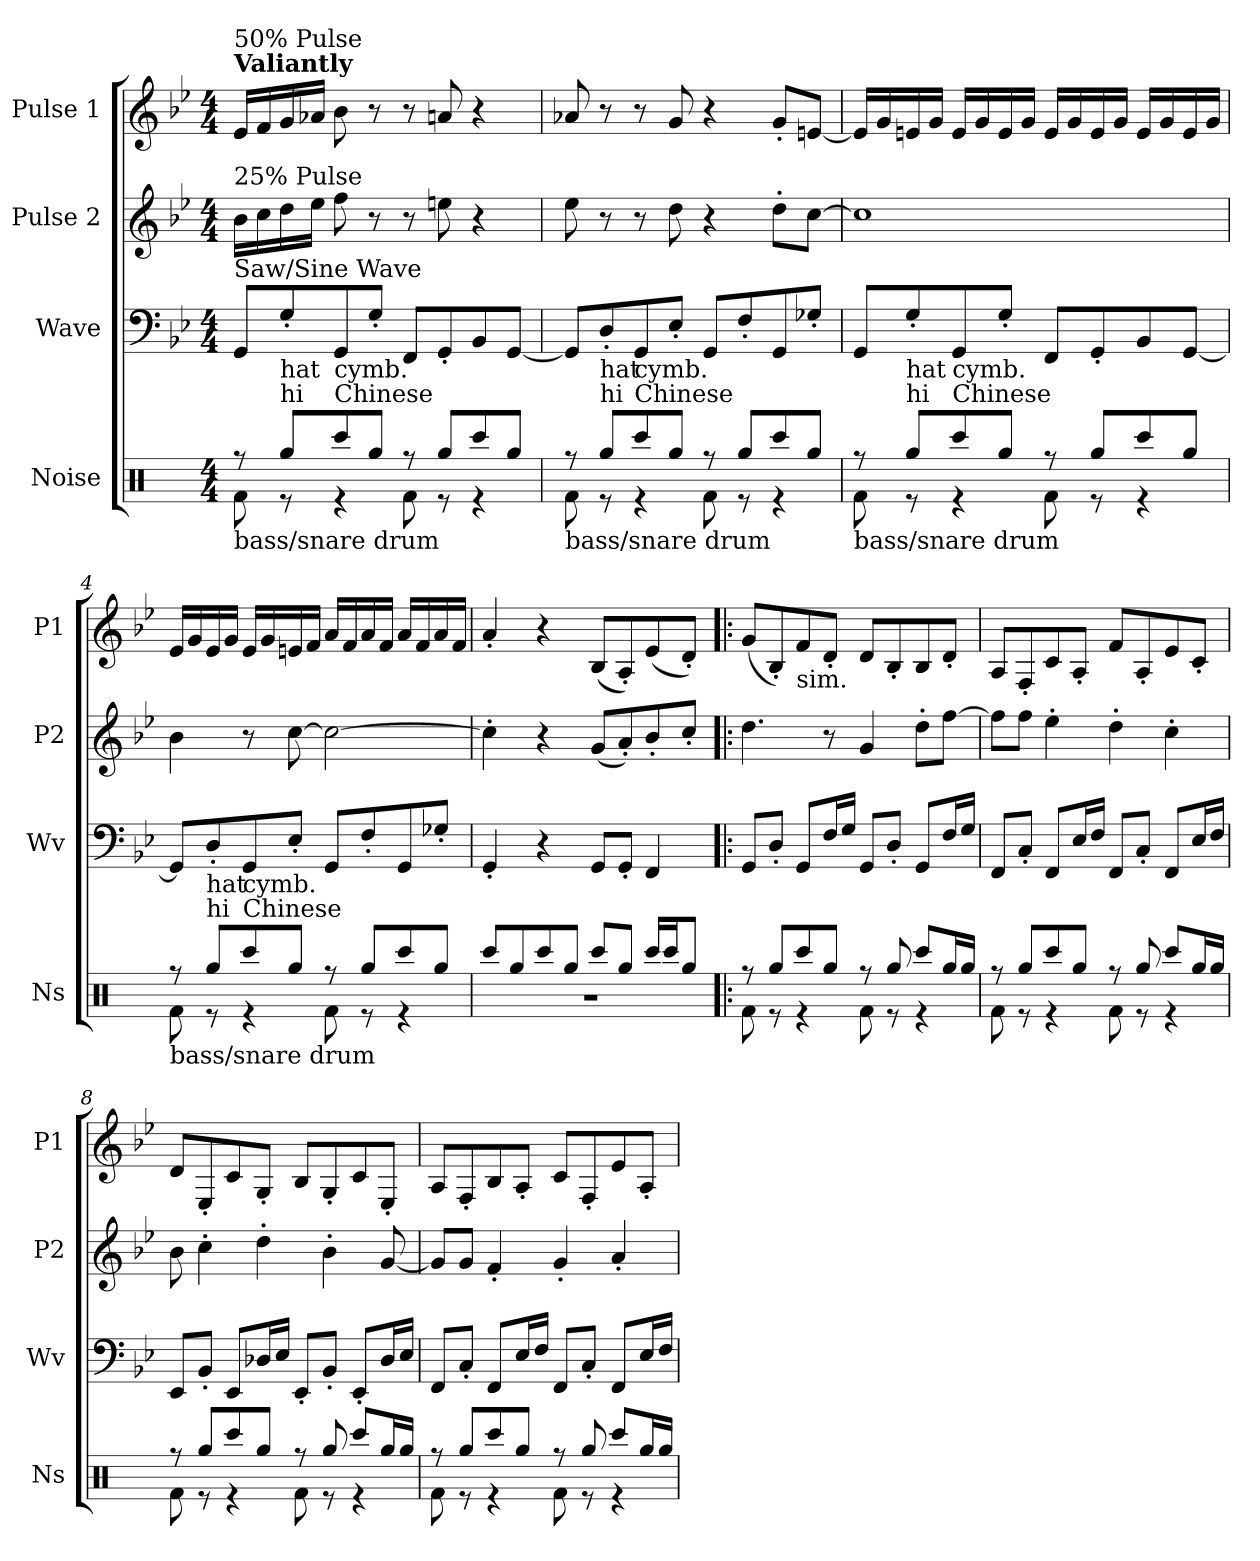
**kern	**kern	**kern	**kern
*part4	*part3	*part2	*part1
*staff4	*staff3	*staff2	*staff1
*I"Noise	*I"Wave	*I"Pulse 2	*I"Pulse 1
*I'Ns	*I'Wv	*I'P2	*I'P1
*clefX	*clefF4	*clefG2	*clefG2
*k[]	*k[b-e-]	*k[b-e-]	*k[b-e-]
*M4/4	*M4/4	*M4/4	*M4/4
*MM178	*MM178	*MM178	*MM178
=1	=1	=1	=1
*^	*	*	*
!	!	!	!	!LO:TX:a:B:t=Valiantly
!	!	!	!	!LO:TX:a:t=50% Pulse
!	!	!	!LO:TX:a:t=25% Pulse	!
!	!	!LO:TX:a:t=Saw/Sine Wave	!	!
!LO:TX:b:t=bass/snare drum	!	!	!	!
8rff	8Rf\	8GG/L	16b-\LL	16e-/LL
.	.	.	16cc\	16f/
!LO:TX:a:t=hi	!	!	!	!
!LO:TX:a:t=hat	!	!	!	!
8Rgg/L	8r	8G'/	16dd\	16g/
.	.	.	16ee-\JJ	16a-X/JJ
!LO:TX:a:t=Chinese	!	!	!	!
!LO:TX:a:t=cymb.	!	!	!	!
8Rccc/	4r	8GG/	8ff\	8b-\
8Rgg/J	.	8G'/J	8r	8r
8rff	8Rf\	8FF/L	8r	8r
8Rgg/L	8r	8GG'/	8een\	8an/
8Rccc/	4r	8BB-/	4r	4r
8Rgg/J	.	[8GG/J	.	.
=2	=2	=2	=2	=2
!LO:TX:b:t=bass/snare drum	!	!	!	!
8rff	8Rf\	8GG/L]	8ee-\	8a-X/
!LO:TX:a:t=hi	!	!	!	!
!LO:TX:a:t=hat	!	!	!	!
8Rgg/L	8r	8D'/	8r	8r
!LO:TX:a:t=Chinese	!	!	!	!
!LO:TX:a:t=cymb.	!	!	!	!
8Rccc/	4r	8GG/	8r	8r
8Rgg/J	.	8E-'/J	8dd\	8g/
8rff	8Rf\	8GG/L	4r	4r
8Rgg/L	8r	8F'/	.	.
8Rccc/	4r	8GG/	8dd'\L	8g'/L
8Rgg/J	.	8G-X'/J	[8cc\J	[8en/J
=3	=3	=3	=3	=3
!LO:TX:b:t=bass/snare drum	!	!	!	!
8rff	8Rf\	8GG/L	1cc]	16e/LL]
.	.	.	.	16g/
!LO:TX:a:t=hi	!	!	!	!
!LO:TX:a:t=hat	!	!	!	!
8Rgg/L	8r	8G'/	.	16en/
.	.	.	.	16g/JJ
!LO:TX:a:t=Chinese	!	!	!	!
!LO:TX:a:t=cymb.	!	!	!	!
8Rccc/	4r	8GG/	.	16e/LL
.	.	.	.	16g/
8Rgg/J	.	8G'/J	.	16e/
.	.	.	.	16g/JJ
8rff	8Rf\	8FF/L	.	16e/LL
.	.	.	.	16g/
8Rgg/L	8r	8GG'/	.	16e/
.	.	.	.	16g/JJ
8Rccc/	4r	8BB-/	.	16e/LL
.	.	.	.	16g/
8Rgg/J	.	[8GG/J	.	16e/
.	.	.	.	16g/JJ
!!LO:LB:g=z
=4	=4	=4	=4	=4
!LO:TX:b:t=bass/snare drum	!	!	!	!
8rff	8Rf\	8GG/L]	4b-\	16e-/LL
.	.	.	.	16g/
!LO:TX:a:t=hi	!	!	!	!
!LO:TX:a:t=hat	!	!	!	!
8Rgg/L	8r	8D'/	.	16e-/
.	.	.	.	16g/JJ
!LO:TX:a:t=Chinese	!	!	!	!
!LO:TX:a:t=cymb.	!	!	!	!
8Rccc/	4r	8GG/	8r	16e-/LL
.	.	.	.	16g/
8Rgg/J	.	8E-'/J	[8cc\	16en/
.	.	.	.	16f/JJ
8rff	8Rf\	8GG/L	2cc\_	16a/LL
.	.	.	.	16f/
8Rgg/L	8r	8F'/	.	16a/
.	.	.	.	16f/JJ
8Rccc/	4r	8GG/	.	16a/LL
.	.	.	.	16f/
8Rgg/J	.	8G-X'/J	.	16a/
.	.	.	.	16f/JJ
=5	=5	=5	=5	=5
8Rccc/L	1r	4GG'/	4cc'\]	4a'/
8Rgg/	.	.	.	.
8Rccc/	.	4r	4r	4r
8Rgg/J	.	.	.	.
8Rccc/L	.	8GG/L	(8g/L	(8B-/L
8Rgg/J	.	8GG'/J	8a'/)	8A'/)
16Rccc/LL	.	4FF/	8b-'/	(8e-/
16Rccc/J	.	.	.	.
8Rgg/J	.	.	8cc'/J	8d'/J)
=6!|:	=6!|:	=6!|:	=6!|:	=6!|:
8rff	8Rf\	8GG/L	4.dd\	(8g/L
8Rgg/L	8r	8D'/J	.	8B-'/)
!	!	!	!	!LO:TX:b:t=sim.
8Rccc/	4r	8GG/L	.	8f/
8Rgg/J	.	16F/L	8r	8d'/J
.	.	16G/JJ	.	.
8rff	8Rf\	8GG/L	4g/	8d/L
8Rgg/	8r	8D'/J	.	8B-'/
8Rccc/L	4r	8GG/L	8dd'\L	8B-/
16Rgg/L	.	16F/L	[8ff\J	8d'/J
16Rgg/JJ	.	16G/JJ	.	.
=7	=7	=7	=7	=7
8rff	8Rf\	8FF/L	8ff\L]	8A/L
8Rgg/L	8r	8C'/J	8ff\J	8F'/
8Rccc/	4r	8FF/L	4ee-'\	8c/
8Rgg/J	.	16E-/L	.	8A'/J
.	.	16F/JJ	.	.
8rff	8Rf\	8FF/L	4dd'\	8f/L
8Rgg/	8r	8C'/J	.	8A'/
8Rccc/L	4r	8FF/L	4cc'\	8e-/
16Rgg/L	.	16E-/L	.	8c'/J
16Rgg/JJ	.	16F/JJ	.	.
!!LO:LB:g=z
=8	=8	=8	=8	=8
8rff	8Rf\	8EE-/L	8b-\	8d/L
8Rgg/L	8r	8BB-'/J	4cc'\	8E-'/
8Rccc/	4r	8EE-/L	.	8c/
8Rgg/J	.	16D-X/L	4dd'\	8G'/J
.	.	16E-/JJ	.	.
8rff	8Rf\	8EE-'/L	.	8B-/L
8Rgg/	8r	8BB-'/J	4b-'\	8G'/
8Rccc/L	4r	8EE-'/L	.	8c/
16Rgg/L	.	16D-/L	[8g/	8E-'/J
16Rgg/JJ	.	16E-/JJ	.	.
=9	=9	=9	=9	=9
8rff	8Rf\	8FF/L	8g/L]	8A/L
8Rgg/L	8r	8C'/J	8g/J	8F'/
8Rccc/	4r	8FF/L	4f'/	8B-/
8Rgg/J	.	16E-/L	.	8A'/J
.	.	16F/JJ	.	.
8rff	8Rf\	8FF/L	4g'/	8c/L
8Rgg/	8r	8C'/J	.	8F'/
8Rccc/L	4r	8FF/L	4a'/	8e-/
16Rgg/L	.	16E-/L	.	8A'/J
16Rgg/JJ	.	16F/JJ	.	.
*v	*v	*	*	*
=	=	=	=
*-	*-	*-	*-
